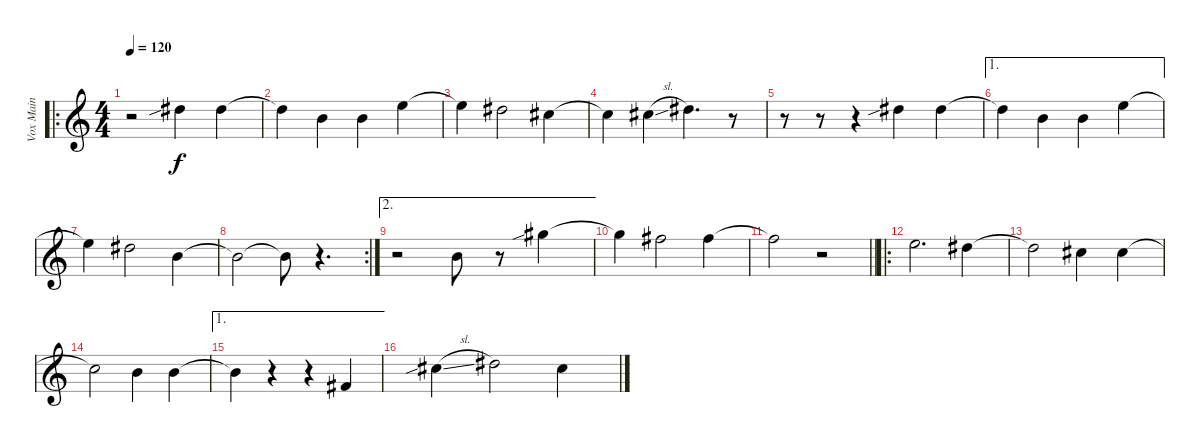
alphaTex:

\track ("Vox Main" "Vox Main") {instrument electricbasspick}
\staff {score}
\tuning (Db4 Ab3 E3 B2 Gb2 B1) {hide}
\ro
\ts (4 4)
\tempo 120
\clef g2
\ks c
r.2{dy f instrument electricbasspick} 7.2{sib}.4 7.2.4 |
7.2{t}.4 7.3.4 7.3.4 8.2.4 |
8.2{t}.4 7.2.2 5.2.4 |
5.2{t}.4 5.2{sl}.4 7.2.4{d} r.8 |
r.8 r.8 r.4 7.2{sib}.4 7.2.4 |
\ae 1
7.2{t}.4 7.3.4 7.3.4 8.2.4 |
8.2{t}.4 7.2.2 3.2.4 |
\rc 2
3.2{t}.2 3.2{t}.8 r.4{d} |
\ae 2
r.2 7.3.8 r.8 12.2{sib}.4 |
12.2{t}.4 10.2.2 10.2.4 |
\barLineRight lightlight
10.2{t}.2 r.2 |
\ro
8.2.2{d} 7.2.4 |
7.2{t}.2 5.2.4 5.2.4 |
5.2{t}.2 3.2.4 3.2.4 |
\ae 1
3.2{t}.4 r.4 r.4 2.3.4 |
5.2{sib sl}.4 7.2.2 5.2.4
